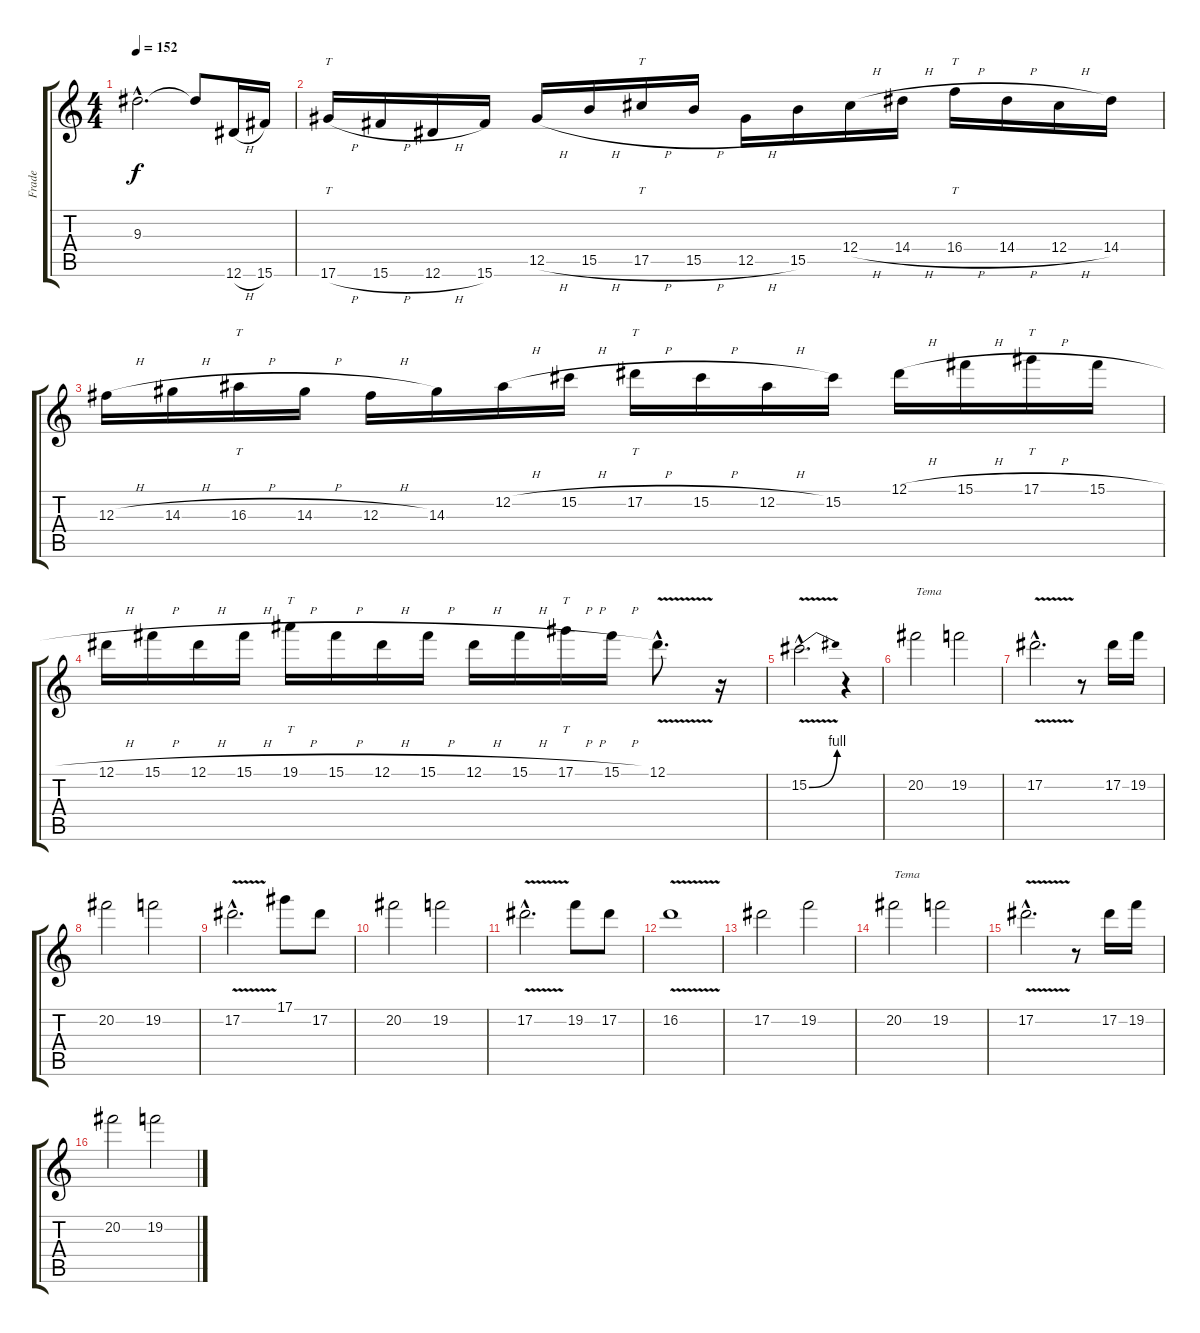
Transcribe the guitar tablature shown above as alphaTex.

\track ("Frade" "Frade") {instrument distortionguitar}
\staff {score tabs}
\tuning (Eb4 Bb3 Gb3 Db3 Ab2 Eb2) {hide}
\ts (4 4)
\tempo 152
\clef g2
\ks c
9.3{hac t}.2{d dy f} 9.3{t}.8 12.6{h}.16 15.6.16 |
17.6{h}.16{tt} 15.6{h}.16 12.6{h}.16 15.6.16 12.5{h}.16 15.5{h}.16 17.5{h}.16{tt} 15.5{h}.16 12.5{h}.16 15.5.16 12.4{h}.16 14.4{h}.16 16.4{h}.16{tt} 14.4{h}.16 12.4{h}.16 14.4.16 |
12.3{h}.16 14.3{h}.16 16.3{h}.16{tt} 14.3{h}.16 12.3{h}.16 14.3.16 12.2{h}.16 15.2{h}.16 17.2{h}.16{tt} 15.2{h}.16 12.2{h}.16 15.2.16 12.1{h}.16 15.1{h}.16 17.1{h}.16{tt} 15.1{h}.16 |
12.1{h}.16 15.1{h}.16 12.1{h}.16 15.1{h}.16 19.1{h}.16{tt} 15.1{h}.16 12.1{h}.16 15.1{h}.16 12.1{h}.16 15.1{h}.16 17.1{h}.16{tt} 15.1{h}.16 12.1{v hac}.8{d} r.16 |
15.2{be (bend 0 0 60 4) v hac}.2{d} r.4 |
20.2.2{txt "Tema"} 19.2.2 |
17.2{v hac}.2{d} r.8 17.2.16 19.2.16 |
20.2.2 19.2.2 |
17.2{v hac}.2{d} 17.1.8 17.2.8 |
20.2.2 19.2.2 |
17.2{v hac}.2{d} 19.2.8 17.2.8 |
16.2{v}.1 |
17.2.2 19.2.2 |
20.2.2{txt "Tema"} 19.2.2 |
17.2{v hac}.2{d} r.8 17.2.16 19.2.16 |
20.2.2 19.2.2
